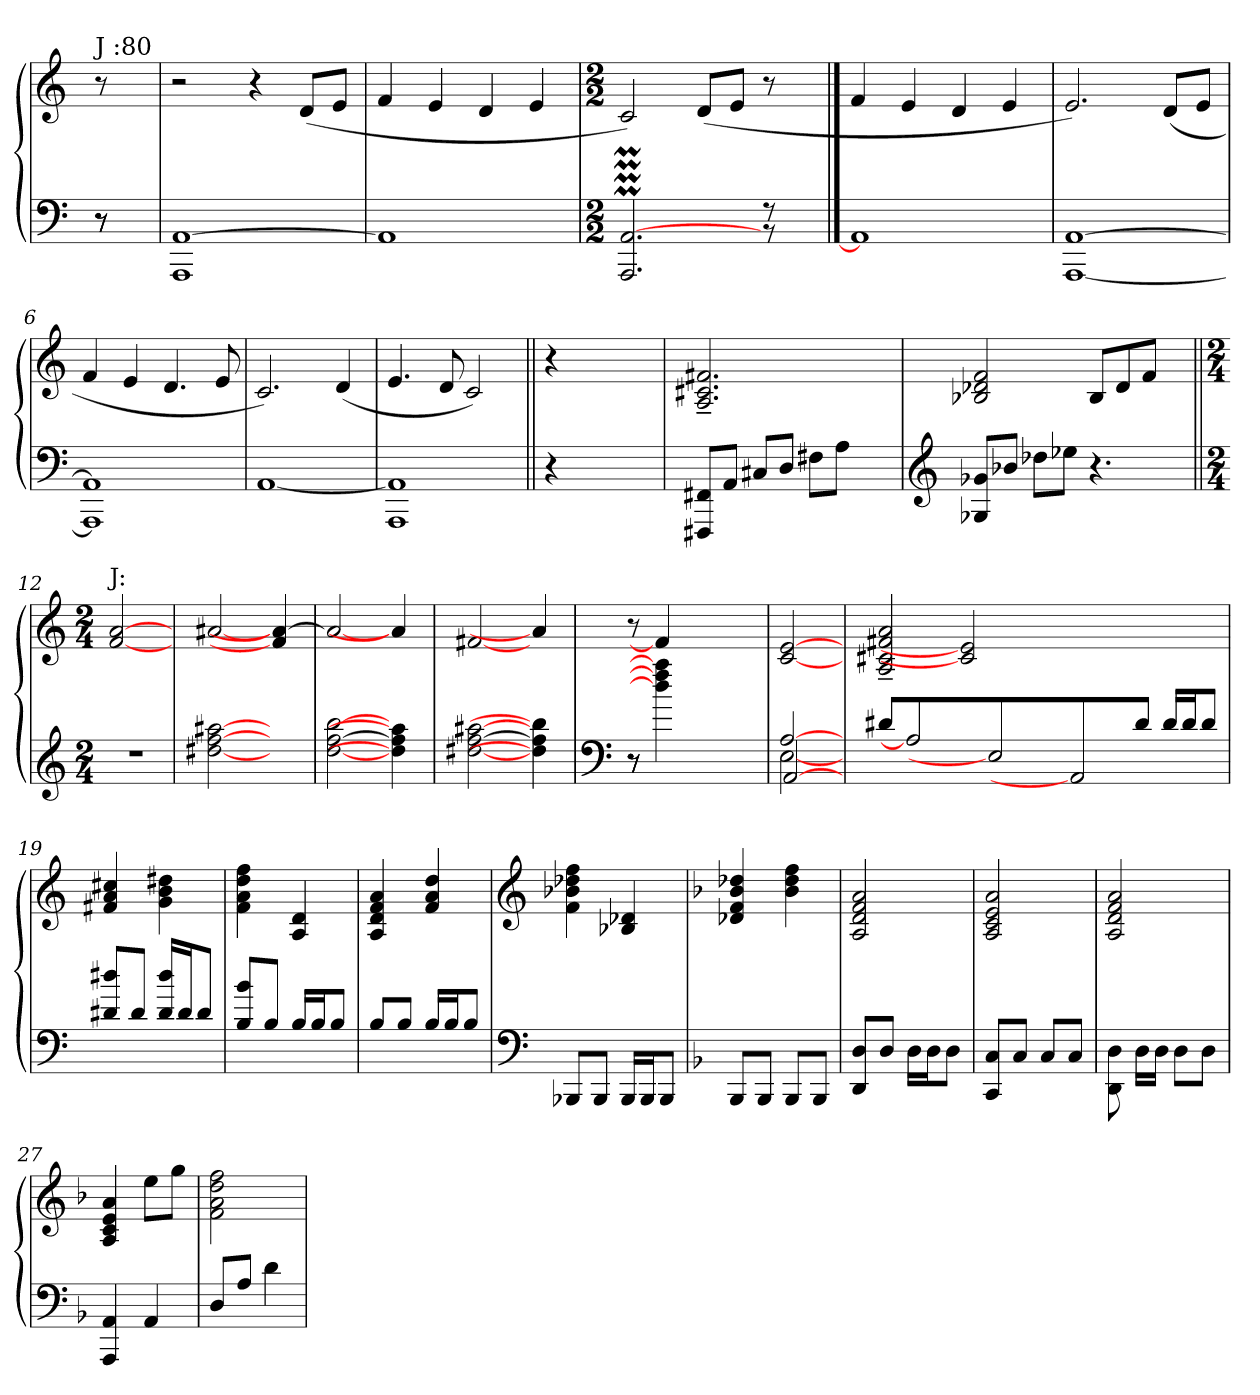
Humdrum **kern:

**kern	**kern
*part1	*part1
*staff2	*staff1
*clefF4	*clefG2
*k[]	*k[]
*C:	*C:
=	=
*^	*
*	*^	*
!	!	!	!LO:TX:a:t=J &colon;80
8r	8r	8r	8r
*	*v	*v	*
=1	=1	=1
[1AA	1AAA	2r
.	.	4r
.	.	(8d/L
.	.	8e/J
*v	*v	*
=2	=2
1AA]	4f/
.	4e/
.	4d/
.	4e/
=3	=3
*M2/2	*M2/2
*^	*
2.AAA/M [2.AA/M	2.ryy	2c/)
.	.	(8d/L
.	.	8e/J
8r	8r	8r
8ryy	8ryy	8ryy
*v	*v	*
==4	==4
1AA]	4f/
.	4e/
.	4d/
.	4e/
=5	=5
*^	*
[1AA	[1AAA	2.e/)
.	.	(8d/L
.	.	8e/J
!!LO:LB:g=z
=6	=6	=6
1AA]	1AAA]	4f/
.	.	4e/
.	.	4.d/
.	.	8e/
*v	*v	*
=7	=7
[1AA	2.c/)
.	(4d/
=8	=8
*^	*
1AA]	1AAA	4.e/
.	.	8d/
.	.	2c/)
*v	*v	*
=9||	=9||
4r	4r
2.ryy	2.ryy
=10	=10
8FFF#X/ 8FF#X/L	2.A/~ 2.c#X/~ 2.f#X/~
8AA/J	.
8C#X/L	.
8D/J	.
8F#X\L	.
8A\J	.
4ryy	4ryy
!!LO:LB:g=z
=11	=11
*clefG2	*
8G-X/ 8g-X/L	2B-X/ 2d-X/ 2f/
8b-X/J	.
8dd-X\L	.
8ee-X\J	.
4.r	8B-/L
.	8d-/
.	8f/J
8ryy	8ryy
=12||	=12||
*M2/4	*M2/4
!	!LO:TX:a:t=J&colon;
2r	[2f/ [2a/
=13	=13
[2dd#X\ [2ff\ [2aa#X\	[2a#X/
4ryy	4f/] 4a/_
=14	=14
[2dd\ [2ff\ [2bb\	2a/_
4dd#\] 4ff\] 4aa#\]	4a#/]
=15	=15
[2dd#X\ [2ff\ [2aa#X\	[2f#X/
4dd\] 4ff\] 4bb\]	4a/]
!!LO:LB:g=z
=16	=16
*clefF4	*
*^	*
*	*^	*
8r	8r	8r	8r
4dd#\] 4ff\] 4aa#\]	2ryy	2ryy	4f#/]
4.ryy	.	.	4.ryy
.	8ryy	8ryy	.
=17	=17	=17	=17
[2A	[2E	[2AA	[2c [2e
*v	*v	*v	*
=18	=18
8d#X/L	2A/~ 2c#X/~ 2f#X/~ 2a/~
2A]	.
.	2c] 2e]
2E]	.
.	1ryy
2AA]	.
8d#/J	.
16d#/LL	.
16d#/J	.
8d#/J	.
=19	=19
8d#X/ 8dd#X/L	4f#X/ 4a/ 4cc#X/
8d#/J	.
16d#/ 16dd#/LL	4g\ 4b\ 4dd#X\
16d#/J	.
8d#/J	.
=20	=20
8B/ 8b/L	4f\ 4a\ 4dd\ 4ff\
8B/J	.
16B/LL	4A/ 4d/
16B/J	.
8B/J	.
=21	=21
8B/L	4A/ 4d/ 4f/ 4a/
8B/J	.
16B/LL	4f/ 4a/ 4dd/
16B/J	.
8B/J	.
!!LO:PB:g=z
=22	=22
*clefF4	*clefG2
8BBB-X/L	4f\ 4b-X\ 4dd-X\ 4ff\
8BBB-/J	.
16BBB-/LL	4B-X/ 4d-X/
16BBB-/J	.
8BBB-/J	.
=23	=23
*k[b-]	*k[b-]
*F:	*F:
8BBB-/L	4d-X/ 4f/ 4b-/ 4dd-X/
8BBB-/J	.
8BBB-/L	4b-\ 4dd-\ 4ff\
8BBB-/J	.
=24	=24
8DD/ 8D/L	2A/ 2d/ 2f/ 2a/
8D/J	.
16D\LL	.
16D\J	.
8D\J	.
=25	=25
8CC/ 8C/L	2A/ 2c/ 2e/ 2a/
8C/J	.
8C/L	.
8C/J	.
=26	=26
8DD\ 8D\	2A/ 2d/ 2f/ 2a/
16D\LL	.
16D\JJ	.
8D\L	.
8D\J	.
=27	=27
4AAA/ 4AA/	4A/ 4c/ 4e/ 4a/
4AA/	8ee\L
.	8gg\J
!!LO:LB:g=z
=28	=28
8D/L	2f\ 2a\ 2dd\ 2ff\
8A/J	.
4d\	.
=	=
*-	*-
